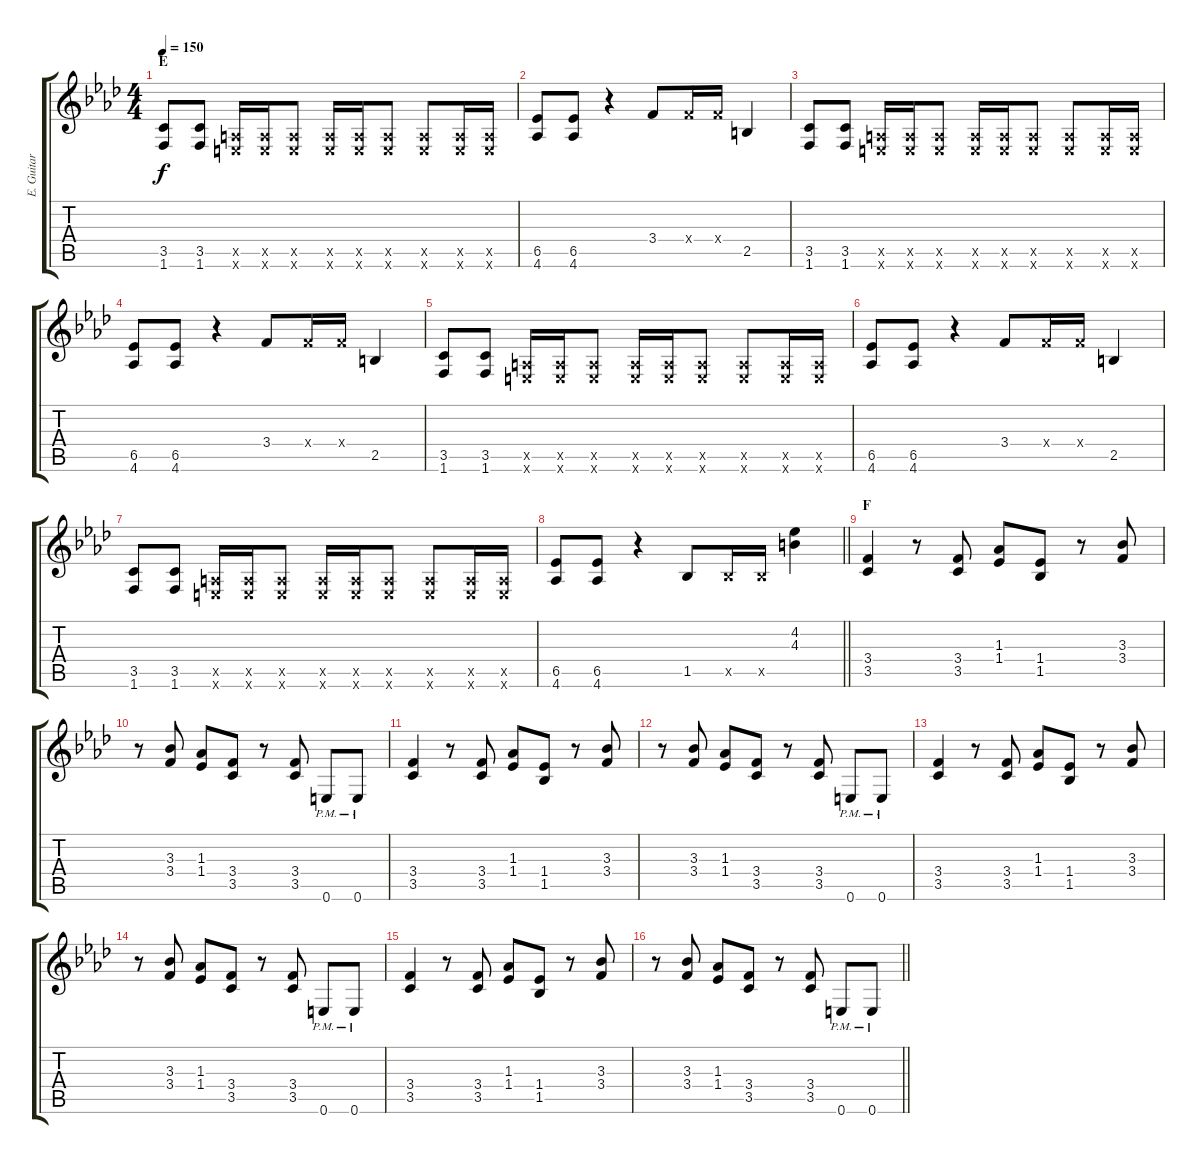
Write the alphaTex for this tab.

\track ("E. Guitar I" "E. Guitar ") {instrument overdrivenguitar}
\staff {score tabs}
\tuning (E4 B3 G3 D3 A2 E2) {hide}
\ts (4 4)
\section ("" "E")
\tempo 150
\clef g2
\ks ab
(3.5 1.6).8{dy f} (3.5 1.6).8 (0.5{x} 0.6{x}).16 (0.5{x} 0.6{x}).16 (0.5{x} 0.6{x}).8 (0.5{x} 0.6{x}).16 (0.5{x} 0.6{x}).16 (0.5{x} 0.6{x}).8 (0.5{x} 0.6{x}).8 (0.5{x} 0.6{x}).16 (0.5{x} 0.6{x}).16 |
(6.5 4.6).8 (6.5 4.6).8 r.4 3.4.8 3.4{x}.16 3.4{x}.16 2.5.4 |
(3.5 1.6).8 (3.5 1.6).8 (0.5{x} 0.6{x}).16 (0.5{x} 0.6{x}).16 (0.5{x} 0.6{x}).8 (0.5{x} 0.6{x}).16 (0.5{x} 0.6{x}).16 (0.5{x} 0.6{x}).8 (0.5{x} 0.6{x}).8 (0.5{x} 0.6{x}).16 (0.5{x} 0.6{x}).16 |
(6.5 4.6).8 (6.5 4.6).8 r.4 3.4.8 3.4{x}.16 3.4{x}.16 2.5.4 |
(3.5 1.6).8 (3.5 1.6).8 (0.5{x} 0.6{x}).16 (0.5{x} 0.6{x}).16 (0.5{x} 0.6{x}).8 (0.5{x} 0.6{x}).16 (0.5{x} 0.6{x}).16 (0.5{x} 0.6{x}).8 (0.5{x} 0.6{x}).8 (0.5{x} 0.6{x}).16 (0.5{x} 0.6{x}).16 |
(6.5 4.6).8 (6.5 4.6).8 r.4 3.4.8 3.4{x}.16 3.4{x}.16 2.5.4 |
(3.5 1.6).8 (3.5 1.6).8 (0.5{x} 0.6{x}).16 (0.5{x} 0.6{x}).16 (0.5{x} 0.6{x}).8 (0.5{x} 0.6{x}).16 (0.5{x} 0.6{x}).16 (0.5{x} 0.6{x}).8 (0.5{x} 0.6{x}).8 (0.5{x} 0.6{x}).16 (0.5{x} 0.6{x}).16 |
\barLineRight lightlight
(6.5 4.6).8 (6.5 4.6).8 r.4 1.5.8 1.5{x}.16 1.5{x}.16 (4.2 4.3).4 |
\section ("" "F")
(3.4 3.5).4 r.8 (3.4 3.5).8 (1.3 1.4).8 (1.4 1.5).8 r.8 (3.3 3.4).8 |
r.8 (3.3 3.4).8 (1.3 1.4).8 (3.4 3.5).8 r.8 (3.4 3.5).8 0.6{pm}.8 0.6{pm}.8 |
(3.4 3.5).4 r.8 (3.4 3.5).8 (1.3 1.4).8 (1.4 1.5).8 r.8 (3.3 3.4).8 |
r.8 (3.3 3.4).8 (1.3 1.4).8 (3.4 3.5).8 r.8 (3.4 3.5).8 0.6{pm}.8 0.6{pm}.8 |
(3.4 3.5).4 r.8 (3.4 3.5).8 (1.3 1.4).8 (1.4 1.5).8 r.8 (3.3 3.4).8 |
r.8 (3.3 3.4).8 (1.3 1.4).8 (3.4 3.5).8 r.8 (3.4 3.5).8 0.6{pm}.8 0.6{pm}.8 |
(3.4 3.5).4 r.8 (3.4 3.5).8 (1.3 1.4).8 (1.4 1.5).8 r.8 (3.3 3.4).8 |
\barLineRight lightlight
r.8 (3.3 3.4).8 (1.3 1.4).8 (3.4 3.5).8 r.8 (3.4 3.5).8 0.6{pm}.8 0.6{pm}.8
